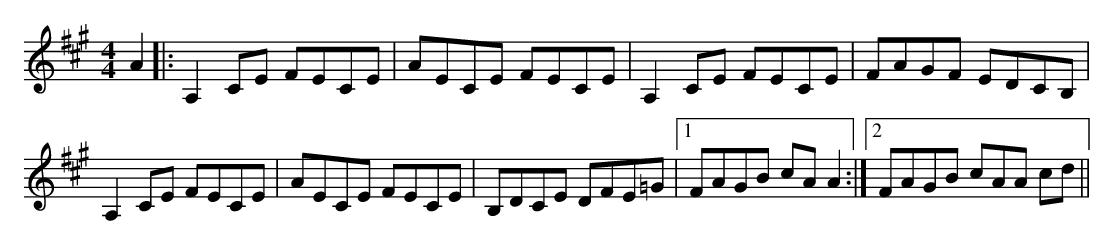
X:1
M:4/4
K:A
A2|:A,2 CE FECE|AECE FECE|A,2 CE FECE|FAGF EDCB,|
A,2 CE FECE|AECE FECE|B,DCE DFE=G|1 FAGB cA A2:|2 FAGB cAA cd||
